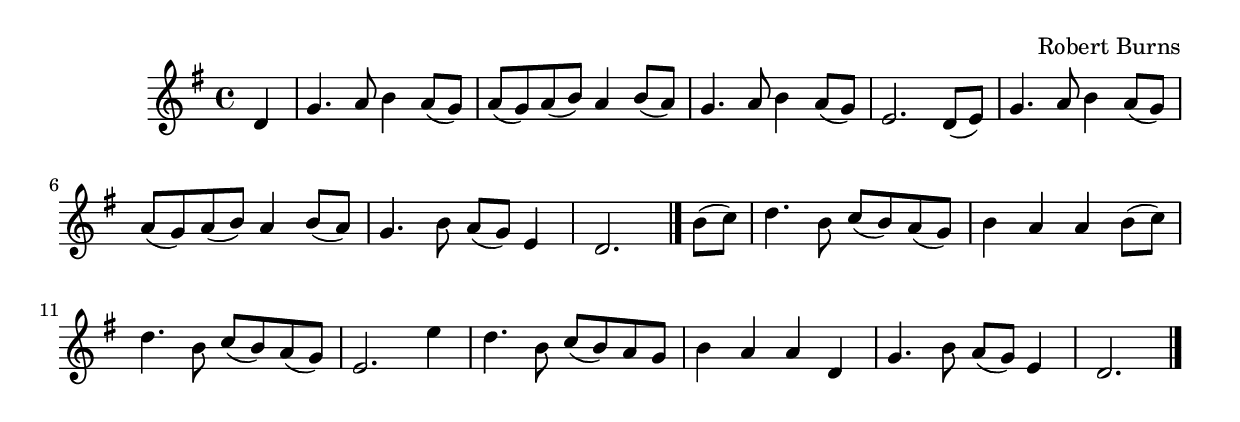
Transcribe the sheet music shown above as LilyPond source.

\version "2.16.0"

\header {
  %title = "MacPhersons Farewell"
  composer = "Robert Burns"
}

\relative g'
{
  \time 4/4
  \key g \major
  \partial 4 d | 
  g4. a8 b4 a8 ( g)| 
  a ( g) a (b) a4 b8 ( a) |
  g4. a8 b4 a8( g) | 
  e2. d8( e) | 
  g4. a8 b4 a8( g) |
  a ( g) a (b) a4 b8 ( a) |
  g4. b8 a8( g) e4 | 
  d2. \bar "|."
  b'8( c) | 
  d4. b8 c( b) a( g) | 
  b4 a a b8( c) |
  d4. b8 c( b) a( g) | 
  e2. e'4 | 
  d4. b8 c( b) a g |
  b4 a a d, | 
  g4. b8 a( g) e4 | 
  d2. \bar "|."
}
